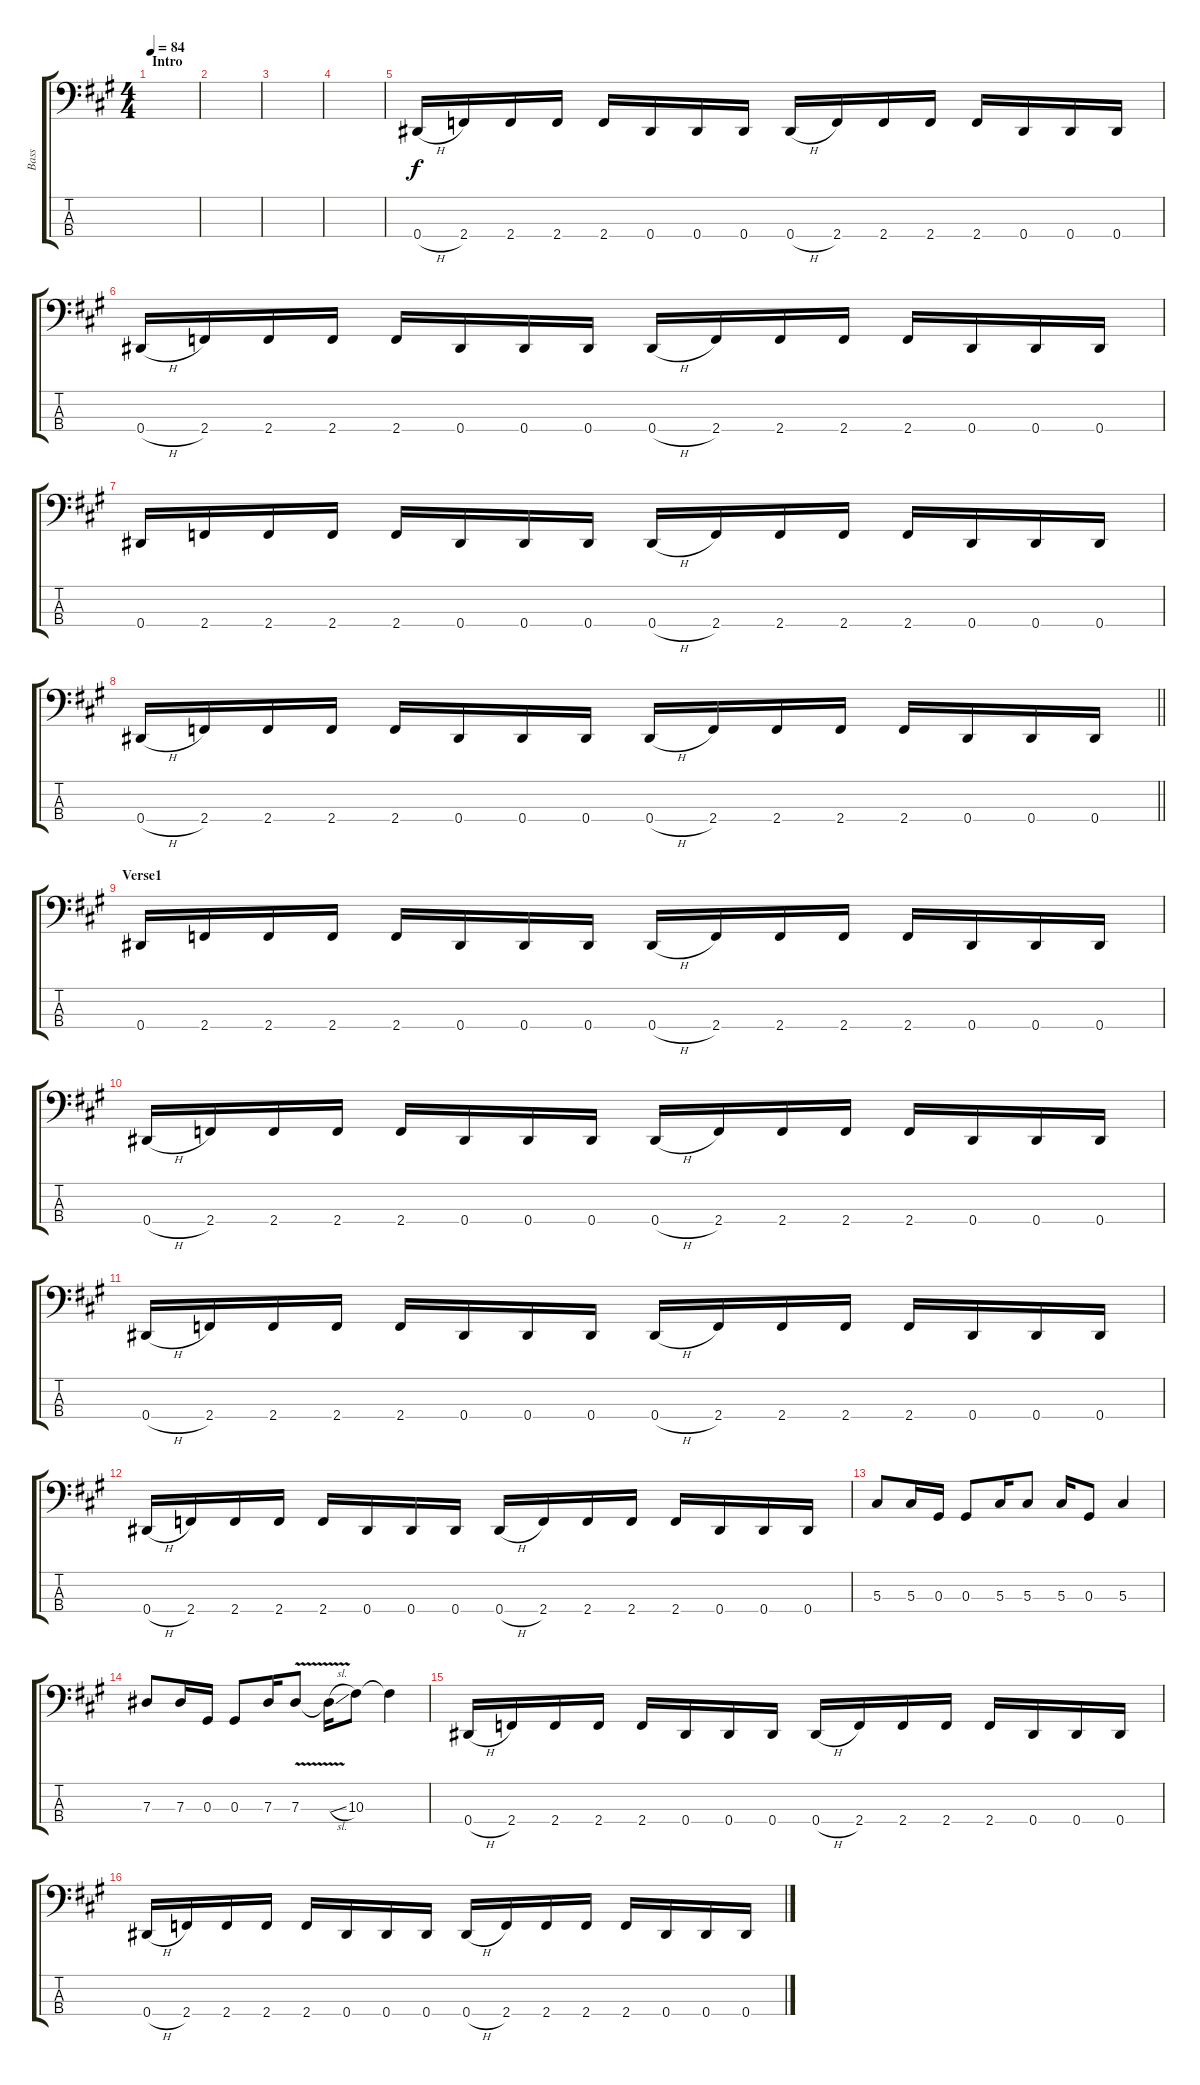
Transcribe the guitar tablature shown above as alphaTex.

\track ("Bass" "Bass") {instrument electricbasspick}
\staff {score tabs}
\tuning (Gb2 Db2 Ab1 Eb1) {hide}
\ts (4 4)
\section ("" "Intro")
\tempo 84
\clef f4
\ks a
|
|
|
|
0.4{h}.16 2.4.16 2.4.16 2.4.16 2.4.16 0.4.16 0.4.16 0.4.16 0.4{h}.16 2.4.16 2.4.16 2.4.16 2.4.16 0.4.16 0.4.16 0.4.16 |
0.4{h}.16 2.4.16 2.4.16 2.4.16 2.4.16 0.4.16 0.4.16 0.4.16 0.4{h}.16 2.4.16 2.4.16 2.4.16 2.4.16 0.4.16 0.4.16 0.4.16 |
0.4.16 2.4.16 2.4.16 2.4.16 2.4.16 0.4.16 0.4.16 0.4.16 0.4{h}.16 2.4.16 2.4.16 2.4.16 2.4.16 0.4.16 0.4.16 0.4.16 |
\barLineRight lightlight
0.4{h}.16 2.4.16 2.4.16 2.4.16 2.4.16 0.4.16 0.4.16 0.4.16 0.4{h}.16 2.4.16 2.4.16 2.4.16 2.4.16 0.4.16 0.4.16 0.4.16 |
\section ("" "Verse1")
0.4.16 2.4.16 2.4.16 2.4.16 2.4.16 0.4.16 0.4.16 0.4.16 0.4{h}.16 2.4.16 2.4.16 2.4.16 2.4.16 0.4.16 0.4.16 0.4.16 |
0.4{h}.16 2.4.16 2.4.16 2.4.16 2.4.16 0.4.16 0.4.16 0.4.16 0.4{h}.16 2.4.16 2.4.16 2.4.16 2.4.16 0.4.16 0.4.16 0.4.16 |
0.4{h}.16 2.4.16 2.4.16 2.4.16 2.4.16 0.4.16 0.4.16 0.4.16 0.4{h}.16 2.4.16 2.4.16 2.4.16 2.4.16 0.4.16 0.4.16 0.4.16 |
0.4{h}.16 2.4.16 2.4.16 2.4.16 2.4.16 0.4.16 0.4.16 0.4.16 0.4{h}.16 2.4.16 2.4.16 2.4.16 2.4.16 0.4.16 0.4.16 0.4.16 |
5.3.8 5.3.16 0.3.16 0.3.8 5.3.16 5.3.8 5.3.16 0.3.8 5.3.4 |
7.3.8 7.3.16 0.3.16 0.3.8 7.3.16 7.3{v}.8 7.3{sl t}.16 10.3.8 10.3{t}.4 |
0.4{h}.16 2.4.16 2.4.16 2.4.16 2.4.16 0.4.16 0.4.16 0.4.16 0.4{h}.16 2.4.16 2.4.16 2.4.16 2.4.16 0.4.16 0.4.16 0.4.16 |
0.4{h}.16 2.4.16 2.4.16 2.4.16 2.4.16 0.4.16 0.4.16 0.4.16 0.4{h}.16 2.4.16 2.4.16 2.4.16 2.4.16 0.4.16 0.4.16 0.4.16
